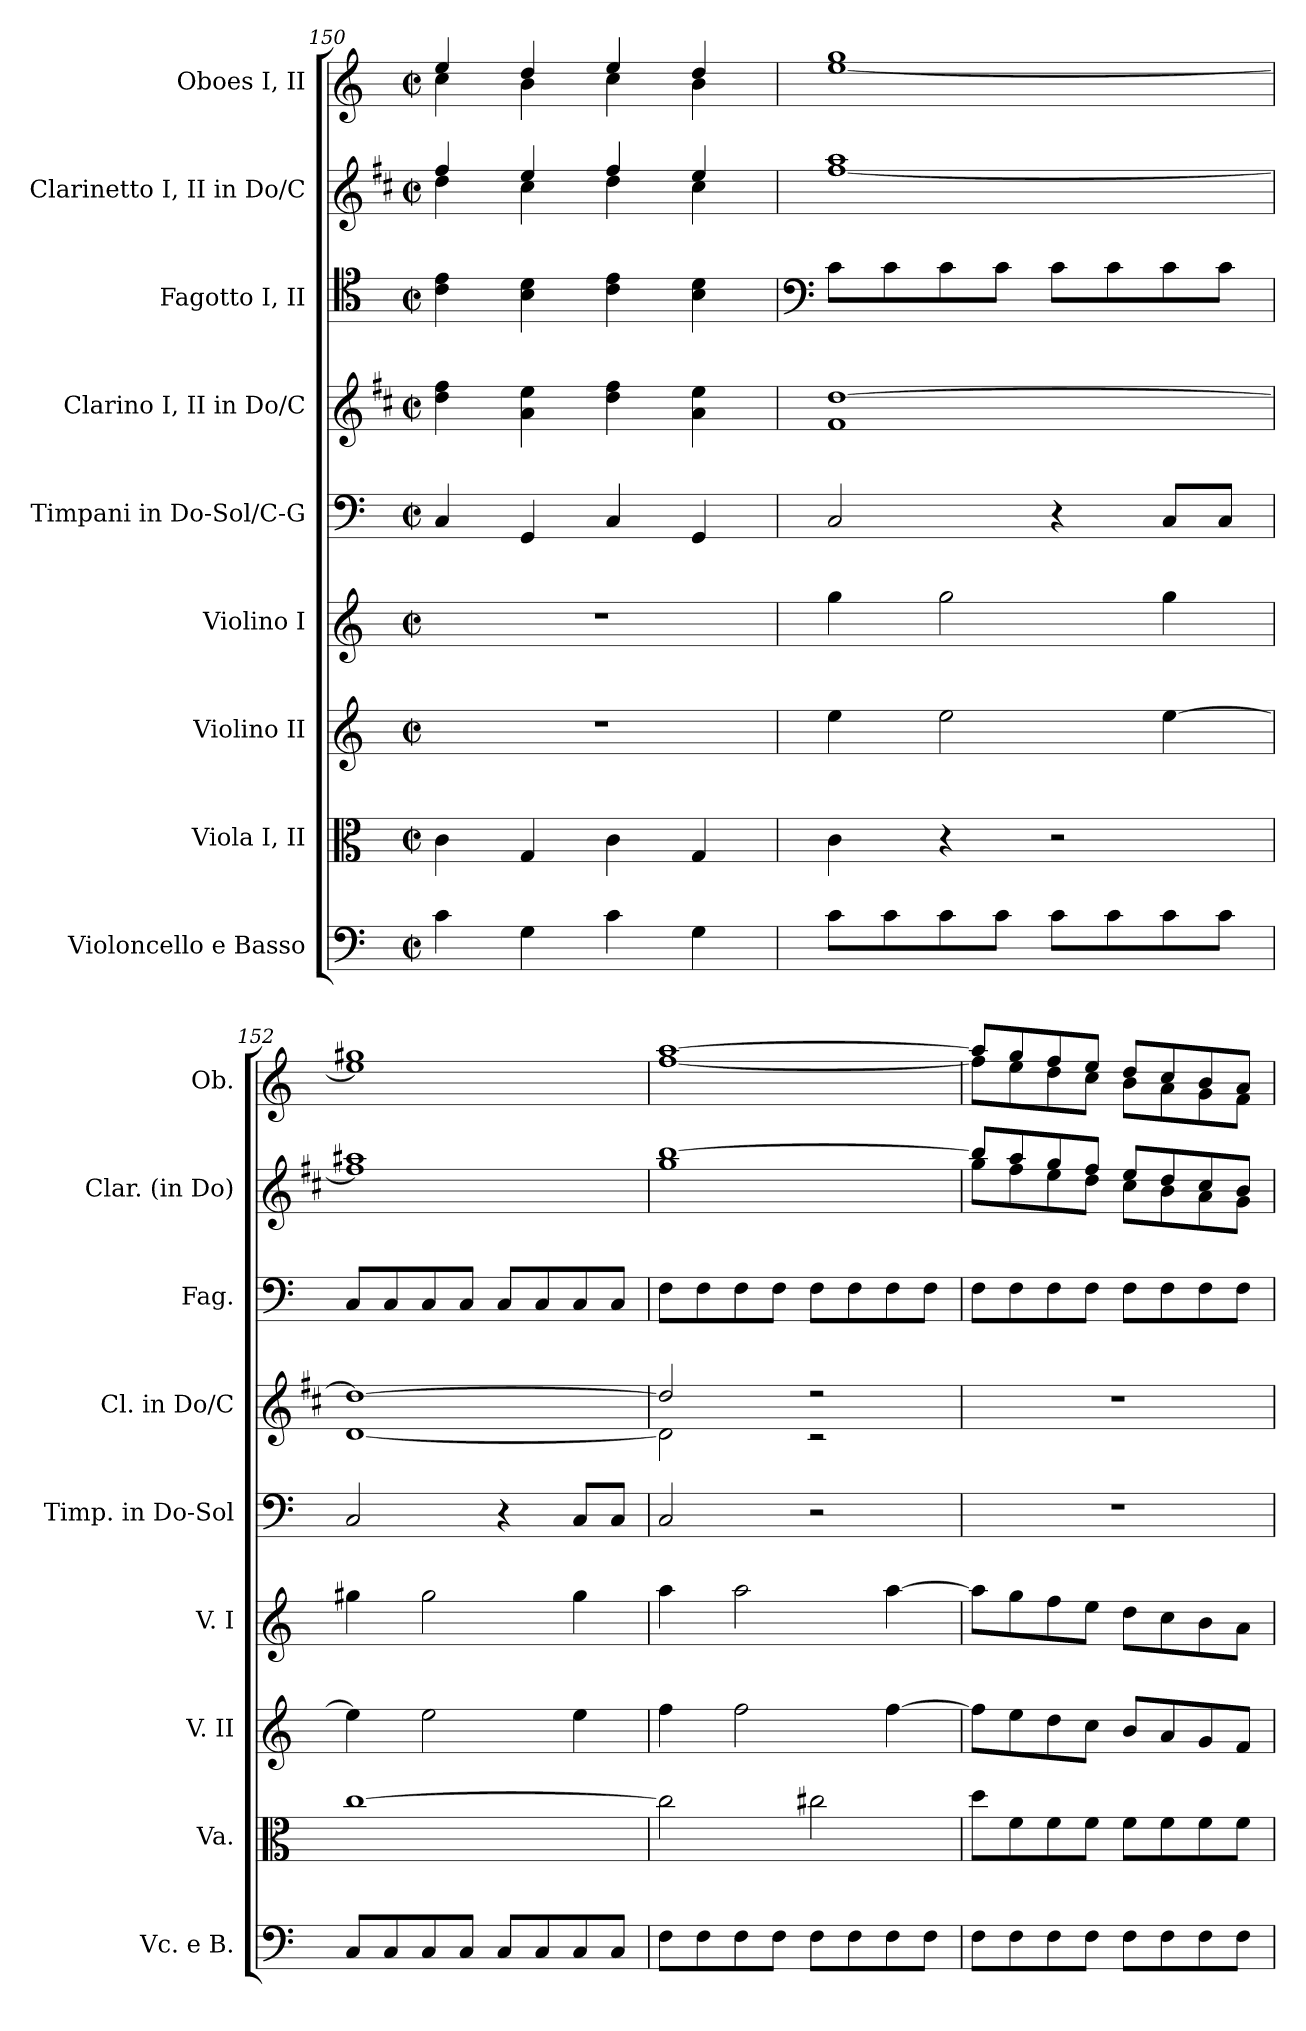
**kern	**kern	**kern	**kern	**kern	**kern	**kern	**kern	**kern
*part9	*part8	*part7	*part6	*part5	*part4	*part3	*part2	*part1
*staff9	*staff8	*staff7	*staff6	*staff5	*staff4	*staff3	*staff2	*staff1
*I"Violoncello e Basso	*I"Viola I, II	*I"Violino II	*I"Violino I	*I"Timpani in Do-Sol/C-G	*I"Clarino I, II in Do/C	*I"Fagotto I, II	*I"Clarinetto I, II in Do/C	*I"Oboes I, II
*I'Vc. e B.	*I'Va.	*I'V. II	*I'V. I	*I'Timp. in Do-Sol	*I'Cl. in Do/C	*I'Fag.	*I'Clar. (in Do)	*I'Ob.
*clefF4	*clefC3	*clefG2	*clefG2	*clefF4	*clefG2	*clefC4	*clefG2	*clefG2
*	*	*	*	*	*ITrd1c2	*	*ITrd1c2	*
*k[]	*k[]	*k[]	*k[]	*k[]	*k[]	*k[]	*k[]	*k[]
*M2/2	*M2/2	*M2/2	*M2/2	*M2/2	*M2/2	*M2/2	*M2/2	*M2/2
*met(c|)	*met(c|)	*met(c|)	*met(c|)	*met(c|)	*met(c|)	*met(c|)	*met(c|)	*met(c|)
=150	=150	=150	=150	=150	=150	=150	=150	=150
*	*	*	*	*	*	*	*^	*^
4ci\	4ci\	1r	1r	4Ci/	4cci\ 4eei\	4ci\ 4ei\	4eei/	4cci\	4eei/	4cci\
4Gi\	4Gi/	.	.	4GGi/	4gi\ 4ddi\	4Bi\ 4di\	4ddi/	4bi\	4ddi/	4bi\
4ci\	4ci\	.	.	4Ci/	4cci\ 4eei\	4ci\ 4ei\	4eei/	4cci\	4eei/	4cci\
4Gi\	4Gi/	.	.	4GGi/	4gi\ 4ddi\	4Bi\ 4di\	4ddi/	4bi\	4ddi/	4bi\
=151	=151	=151	=151	=151	=151	=151	=151	=151	=151	=151
*	*	*	*	*	*	*clefF4	*	*	*	*
*	*	*	*	*	*^	*	*	*	*	*
8ci\L	4ci\	4eei\	4ggi\	2Ci/	[1cci	1ei	8ci\L	1ggi	[1eei	1ggi	[1eei
8ci\	.	.	.	.	.	.	8ci\	.	.	.	.
8ci\	4r	2eei\	2ggi\	.	.	.	8ci\	.	.	.	.
8ci\J	.	.	.	.	.	.	8ci\J	.	.	.	.
8ci\L	2r	.	.	4r	.	.	8ci\L	.	.	.	.
8ci\	.	.	.	.	.	.	8ci\	.	.	.	.
8ci\	.	[4eei\	4ggi\	8Ci/L	.	.	8ci\	.	.	.	.
8ci\J	.	.	.	8Ci/J	.	.	8ci\J	.	.	.	.
=152	=152	=152	=152	=152	=152	=152	=152	=152	=152	=152	=152
8Ci/L	[1cci	4eei\]	4gg#X\	2Ci/	1cci_	[1ci	8Ci/L	1gg#X	1eei]	1gg#X	1ee]
8Ci/	.	.	.	.	.	.	8Ci/	.	.	.	.
8Ci/	.	2eei\	2gg#\	.	.	.	8Ci/	.	.	.	.
8Ci/J	.	.	.	.	.	.	8Ci/J	.	.	.	.
8Ci/L	.	.	.	4r	.	.	8Ci/L	.	.	.	.
8Ci/	.	.	.	.	.	.	8Ci/	.	.	.	.
8Ci/	.	4eei\	4gg#\	8Ci/L	.	.	8Ci/	.	.	.	.
8Ci/J	.	.	.	8Ci/J	.	.	8Ci/J	.	.	.	.
=153	=153	=153	=153	=153	=153	=153	=153	=153	=153	=153	=153
8Fi\L	2cci\]	4ffi\	4aai\	2Ci/	2cci/]	2ci\]	8Fi\L	[1aai	1ffi	[1aai	[1ffi
8Fi\	.	.	.	.	.	.	8Fi\	.	.	.	.
8Fi\	.	2ffi\	2aai\	.	.	.	8Fi\	.	.	.	.
8Fi\J	.	.	.	.	.	.	8Fi\J	.	.	.	.
8Fi\L	2cc#X\	.	.	2r	2r	2r	8Fi\L	.	.	.	.
8Fi\	.	.	.	.	.	.	8Fi\	.	.	.	.
8Fi\	.	[4ffi\	[4aai\	.	.	.	8Fi\	.	.	.	.
8Fi\J	.	.	.	.	.	.	8Fi\J	.	.	.	.
*	*	*	*	*	*v	*v	*	*	*	*	*
=154	=154	=154	=154	=154	=154	=154	=154	=154	=154	=154
8Fi\L	8ddi\L	8ffi\L]	8aai\L]	1r	1r	8Fi\L	8aai/L]	8ffi\L	8aai/L]	8ffi\L]
8Fi\	8fi\	8ee\	8gg\	.	.	8Fi\	8gg/	8ee\	8gg/	8ee\
8Fi\	8fi\	8ddi\	8ffi\	.	.	8Fi\	8ffi/	8ddi\	8ffi/	8ddi\
8Fi\J	8fi\J	8cc\J	8ee\J	.	.	8Fi\J	8ee/J	8cc\J	8ee/J	8cc\J
8Fi\L	8fi\L	8b/L	8ddi\L	.	.	8Fi\L	8ddi/L	8b\L	8ddi/L	8b\L
8Fi\	8fi\	8ai/	8cc\	.	.	8Fi\	8cc/	8ai\	8cc/	8ai\
8Fi\	8fi\	8g/	8b\	.	.	8Fi\	8b/	8g\	8b/	8g\
8Fi\J	8fi\J	8fi/J	8ai\J	.	.	8Fi\J	8ai/J	8fi\J	8ai/J	8fi\J
*	*	*	*	*	*	*	*v	*v	*	*
*	*	*	*	*	*	*	*	*v	*v
=	=	=	=	=	=	=	=	=
*-	*-	*-	*-	*-	*-	*-	*-	*-
